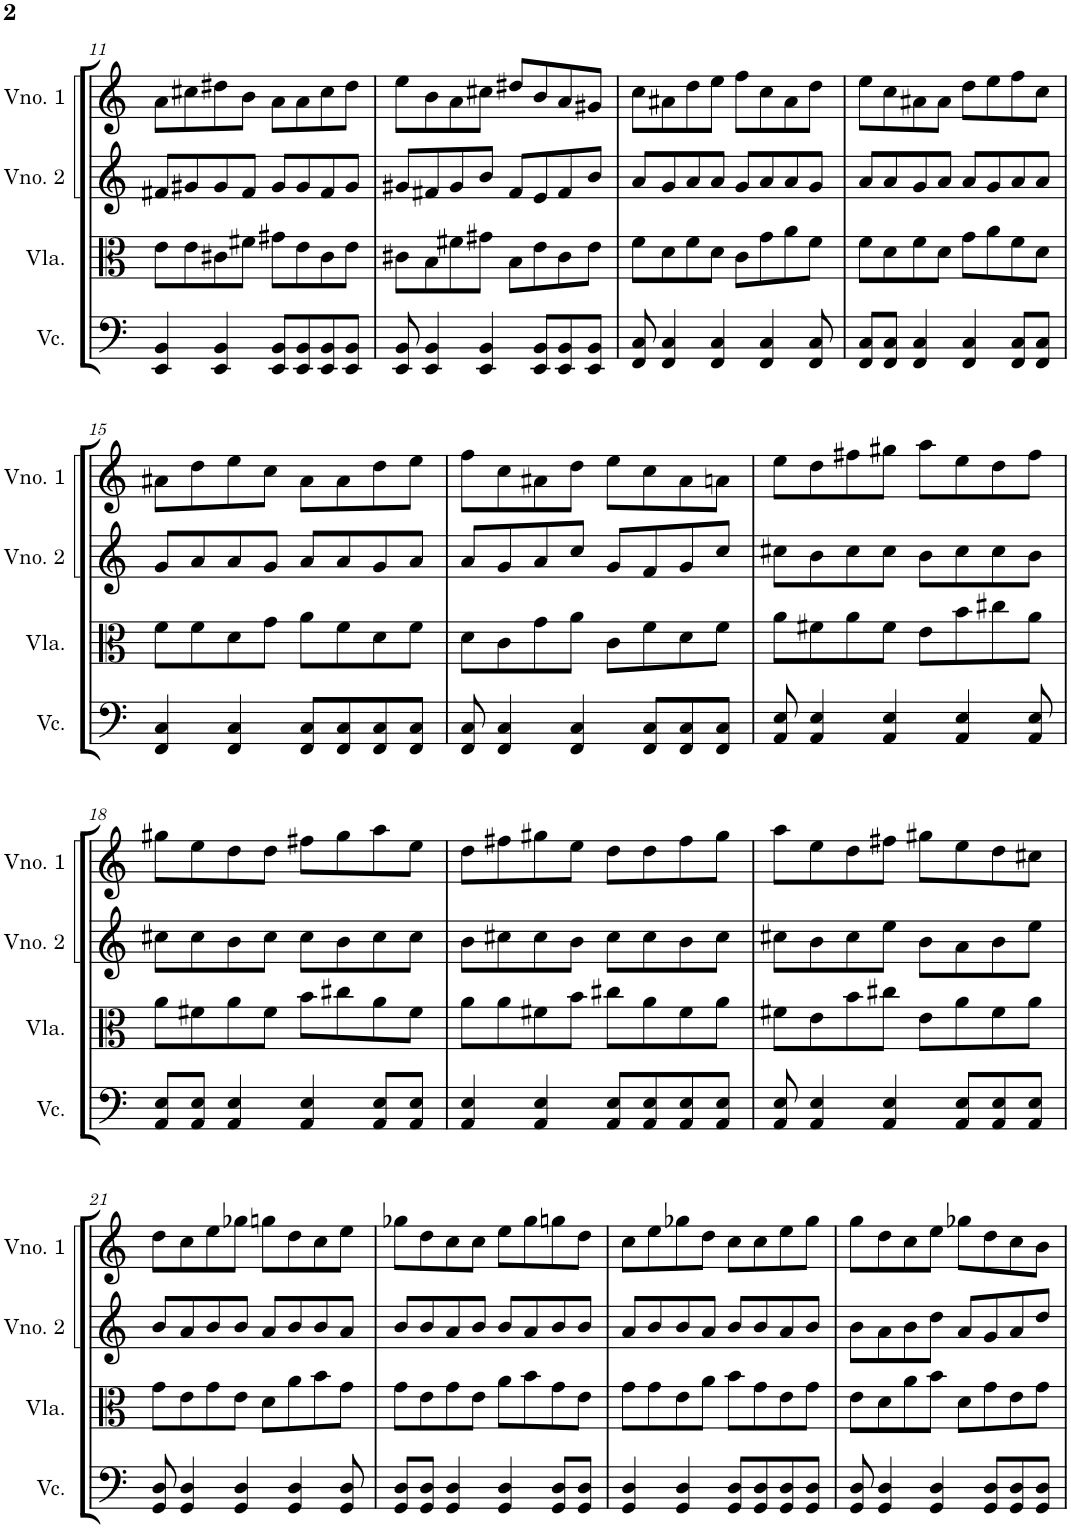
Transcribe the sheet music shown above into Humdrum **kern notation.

**kern	**kern	**kern	**kern
*part4	*part3	*part2	*part1
*staff4	*staff3	*staff2	*staff1
*I"Violoncelo	*I"Viola	*I"Violino 2	*I"Violino 1
*I'Vc.	*I'Vla.	*I'Vno. 2	*I'Vno. 1
!!LO:PB:g=z
*clefF4	*clefC3	*clefG2	*clefG2
*k[]	*k[]	*k[]	*k[]
*M4/4	*M4/4	*M4/4	*M4/4
=11	=11	=11	=11
4EE/ 4BB/	8e\L	8f#X/L	8a\L
.	8e\	8g#X/	8cc#X\
4EE/ 4BB/	8c#X\	8g#/	8dd#X\
.	8f#X\J	8f#/J	8b\J
8EE/ 8BB/L	8g#X\L	8g#/L	8a\L
8EE/ 8BB/	8e\	8g#/	8a\
8EE/ 8BB/	8c#\	8f#/	8cc#\
8EE/ 8BB/J	8e\J	8g#/J	8dd#\J
=12	=12	=12	=12
8EE/ 8BB/	8c#X\L	8g#X/L	8ee\L
4EE/ 4BB/	8B\	8f#X/	8b\
.	8f#X\	8g#/	8a\
4EE/ 4BB/	8g#X\J	8b/J	8cc#X\J
.	8B\L	8f#/L	8dd#X/L
8EE/ 8BB/L	8e\	8e/	8b/
8EE/ 8BB/	8c#\	8f#/	8a/
8EE/ 8BB/J	8e\J	8b/J	8g#X/J
=13	=13	=13	=13
8FF/ 8C/	8f\L	8a/L	8cc\L
4FF/ 4C/	8d\	8g/	8a#X\
.	8f\	8a/	8dd\
4FF/ 4C/	8d\J	8a/J	8ee\J
.	8c\L	8g/L	8ff\L
4FF/ 4C/	8g\	8a/	8cc\
.	8a\	8a/	8a#\
8FF/ 8C/	8f\J	8g/J	8dd\J
=14	=14	=14	=14
8FF/ 8C/L	8f\L	8a/L	8ee\L
8FF/ 8C/J	8d\	8a/	8cc\
4FF/ 4C/	8f\	8g/	8a#X\
.	8d\J	8a/J	8a#\J
4FF/ 4C/	8g\L	8a/L	8dd\L
.	8a\	8g/	8ee\
8FF/ 8C/L	8f\	8a/	8ff\
8FF/ 8C/J	8d\J	8a/J	8cc\J
!!LO:LB:g=z
=15	=15	=15	=15
4FF/ 4C/	8f\L	8g/L	8a#X\L
.	8f\	8a/	8dd\
4FF/ 4C/	8d\	8a/	8ee\
.	8g\J	8g/J	8cc\J
8FF/ 8C/L	8a\L	8a/L	8a#\L
8FF/ 8C/	8f\	8a/	8a#\
8FF/ 8C/	8d\	8g/	8dd\
8FF/ 8C/J	8f\J	8a/J	8ee\J
=16	=16	=16	=16
8FF/ 8C/	8d\L	8a/L	8ff\L
4FF/ 4C/	8c\	8g/	8cc\
.	8g\	8a/	8a#X\
4FF/ 4C/	8a\J	8cc/J	8dd\J
.	8c\L	8g/L	8ee\L
8FF/ 8C/L	8f\	8f/	8cc\
8FF/ 8C/	8d\	8g/	8a#\
8FF/ 8C/J	8f\J	8cc/J	8an\J
=17	=17	=17	=17
8AA/ 8E/	8a\L	8cc#X\L	8ee\L
4AA/ 4E/	8f#X\	8b\	8dd\
.	8a\	8cc#\	8ff#X\
4AA/ 4E/	8f#\J	8cc#\J	8gg#X\J
.	8e\L	8b\L	8aa\L
4AA/ 4E/	8b\	8cc#\	8ee\
.	8cc#X\	8cc#\	8dd\
8AA/ 8E/	8a\J	8b\J	8ff#\J
!!LO:LB:g=z
=18	=18	=18	=18
8AA/ 8E/L	8a\L	8cc#X\L	8gg#X\L
8AA/ 8E/J	8f#X\	8cc#\	8ee\
4AA/ 4E/	8a\	8b\	8dd\
.	8f#\J	8cc#\J	8dd\J
4AA/ 4E/	8b\L	8cc#\L	8ff#X\L
.	8cc#X\	8b\	8gg#\
8AA/ 8E/L	8a\	8cc#\	8aa\
8AA/ 8E/J	8f#\J	8cc#\J	8ee\J
=19	=19	=19	=19
4AA/ 4E/	8a\L	8b\L	8dd\L
.	8a\	8cc#X\	8ff#X\
4AA/ 4E/	8f#X\	8cc#\	8gg#X\
.	8b\J	8b\J	8ee\J
8AA/ 8E/L	8cc#X\L	8cc#\L	8dd\L
8AA/ 8E/	8a\	8cc#\	8dd\
8AA/ 8E/	8f#\	8b\	8ff#\
8AA/ 8E/J	8a\J	8cc#\J	8gg#\J
=20	=20	=20	=20
8AA/ 8E/	8f#X\L	8cc#X\L	8aa\L
4AA/ 4E/	8e\	8b\	8ee\
.	8b\	8cc#\	8dd\
4AA/ 4E/	8cc#X\J	8ee\J	8ff#X\J
.	8e\L	8b\L	8gg#X\L
8AA/ 8E/L	8a\	8a\	8ee\
8AA/ 8E/	8f#\	8b\	8dd\
8AA/ 8E/J	8a\J	8ee\J	8cc#X\J
!!LO:LB:g=z
=21	=21	=21	=21
8GG/ 8D/	8g\L	8b/L	8dd\L
4GG/ 4D/	8e\	8a/	8cc\
.	8g\	8b/	8ee\
4GG/ 4D/	8e\J	8b/J	8gg-X\J
.	8d\L	8a/L	8ggn\L
4GG/ 4D/	8a\	8b/	8dd\
.	8b\	8b/	8cc\
8GG/ 8D/	8g\J	8a/J	8ee\J
=22	=22	=22	=22
8GG/ 8D/L	8g\L	8b/L	8gg-X\L
8GG/ 8D/J	8e\	8b/	8dd\
4GG/ 4D/	8g\	8a/	8cc\
.	8e\J	8b/J	8cc\J
4GG/ 4D/	8a\L	8b/L	8ee\L
.	8b\	8a/	8gg-\
8GG/ 8D/L	8g\	8b/	8ggn\
8GG/ 8D/J	8e\J	8b/J	8dd\J
=23	=23	=23	=23
4GG/ 4D/	8g\L	8a/L	8cc\L
.	8g\	8b/	8ee\
4GG/ 4D/	8e\	8b/	8gg-X\
.	8a\J	8a/J	8dd\J
8GG/ 8D/L	8b\L	8b/L	8cc\L
8GG/ 8D/	8g\	8b/	8cc\
8GG/ 8D/	8e\	8a/	8ee\
8GG/ 8D/J	8g\J	8b/J	8gg-\J
=24	=24	=24	=24
8GG/ 8D/	8e\L	8b\L	8gg\L
4GG/ 4D/	8d\	8a\	8dd\
.	8a\	8b\	8cc\
4GG/ 4D/	8b\J	8dd\J	8ee\J
.	8d\L	8a/L	8gg-X\L
8GG/ 8D/L	8g\	8g/	8dd\
8GG/ 8D/	8e\	8a/	8cc\
8GG/ 8D/J	8g\J	8dd/J	8b\J
=	=	=	=
*-	*-	*-	*-
